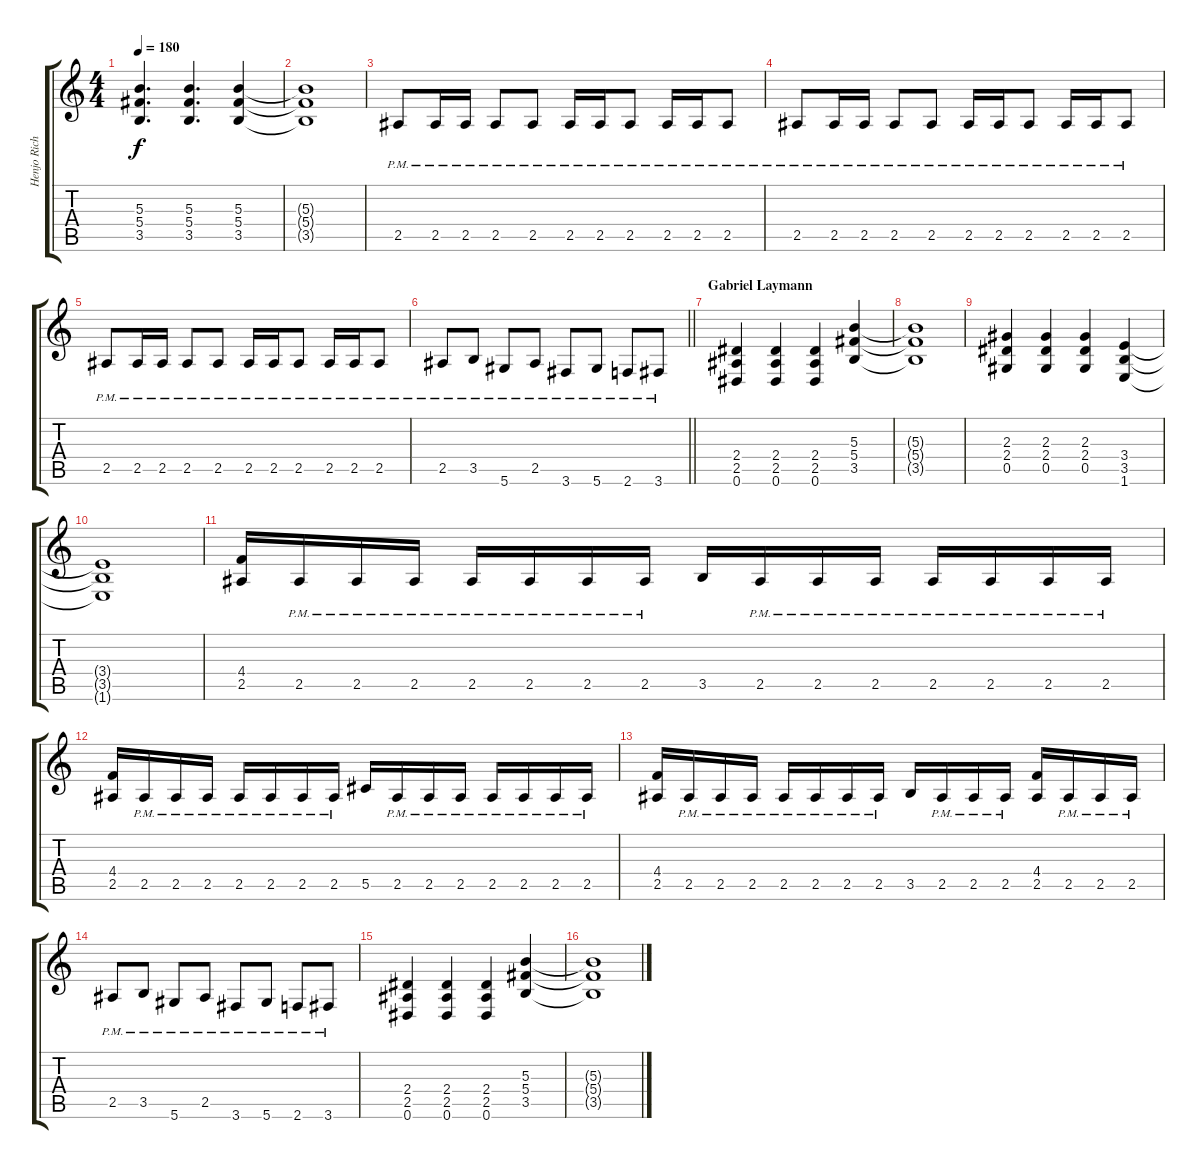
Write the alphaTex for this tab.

\track ("Henjo Richter Lead 1" "Henjo Rich") {instrument distortionguitar}
\staff {score tabs}
\tuning (Eb4 Bb3 Gb3 Db3 Ab2 Eb2) {hide}
\ts (4 4)
\tempo 180
\clef g2
\ks c
(5.3 5.4 3.5).4{d dy f} (5.3 5.4 3.5).4{d} (5.3 5.4 3.5).4 |
(5.3{t} 5.4{t} 3.5{t}).1 |
2.5{pm}.8 2.5{pm}.16 2.5{pm}.16 2.5{pm}.8 2.5{pm}.8 2.5{pm}.16 2.5{pm}.16 2.5{pm}.8 2.5{pm}.16 2.5{pm}.16 2.5{pm}.8 |
2.5{pm}.8 2.5{pm}.16 2.5{pm}.16 2.5{pm}.8 2.5{pm}.8 2.5{pm}.16 2.5{pm}.16 2.5{pm}.8 2.5{pm}.16 2.5{pm}.16 2.5{pm}.8 |
2.5{pm}.8 2.5{pm}.16 2.5{pm}.16 2.5{pm}.8 2.5{pm}.8 2.5{pm}.16 2.5{pm}.16 2.5{pm}.8 2.5{pm}.16 2.5{pm}.16 2.5{pm}.8 |
\barLineRight lightlight
2.5{pm}.8 3.5{pm}.8 5.6{pm}.8 2.5{pm}.8 3.6{pm}.8 5.6{pm}.8 2.6{pm}.8 3.6{pm}.8 |
\section ("" "Gabriel Laymann")
(2.4 2.5 0.6).4 (2.4 2.5 0.6).4 (2.4 2.5 0.6).4 (5.3 5.4 3.5).4 |
(5.3{t} 5.4{t} 3.5{t}).1 |
(2.3 2.4 0.5).4 (2.3 2.4 0.5).4 (2.3 2.4 0.5).4 (3.4 3.5 1.6).4 |
(3.4{t} 3.5{t} 1.6{t}).1 |
(4.4 2.5).16 2.5{pm}.16 2.5{pm}.16 2.5{pm}.16 2.5{pm}.16 2.5{pm}.16 2.5{pm}.16 2.5{pm}.16 3.5.16 2.5{pm}.16 2.5{pm}.16 2.5{pm}.16 2.5{pm}.16 2.5{pm}.16 2.5{pm}.16 2.5{pm}.16 |
(4.4 2.5).16 2.5{pm}.16 2.5{pm}.16 2.5{pm}.16 2.5{pm}.16 2.5{pm}.16 2.5{pm}.16 2.5{pm}.16 5.5.16 2.5{pm}.16 2.5{pm}.16 2.5{pm}.16 2.5{pm}.16 2.5{pm}.16 2.5{pm}.16 2.5{pm}.16 |
(4.4 2.5).16 2.5{pm}.16 2.5{pm}.16 2.5{pm}.16 2.5{pm}.16 2.5{pm}.16 2.5{pm}.16 2.5{pm}.16 3.5.16 2.5{pm}.16 2.5{pm}.16 2.5{pm}.16 (4.4 2.5).16 2.5{pm}.16 2.5{pm}.16 2.5{pm}.16 |
2.5{pm}.8 3.5{pm}.8 5.6{pm}.8 2.5{pm}.8 3.6{pm}.8 5.6{pm}.8 2.6{pm}.8 3.6{pm}.8 |
(2.4 2.5 0.6).4 (2.4 2.5 0.6).4 (2.4 2.5 0.6).4 (5.3 5.4 3.5).4 |
(5.3{t} 5.4{t} 3.5{t}).1
